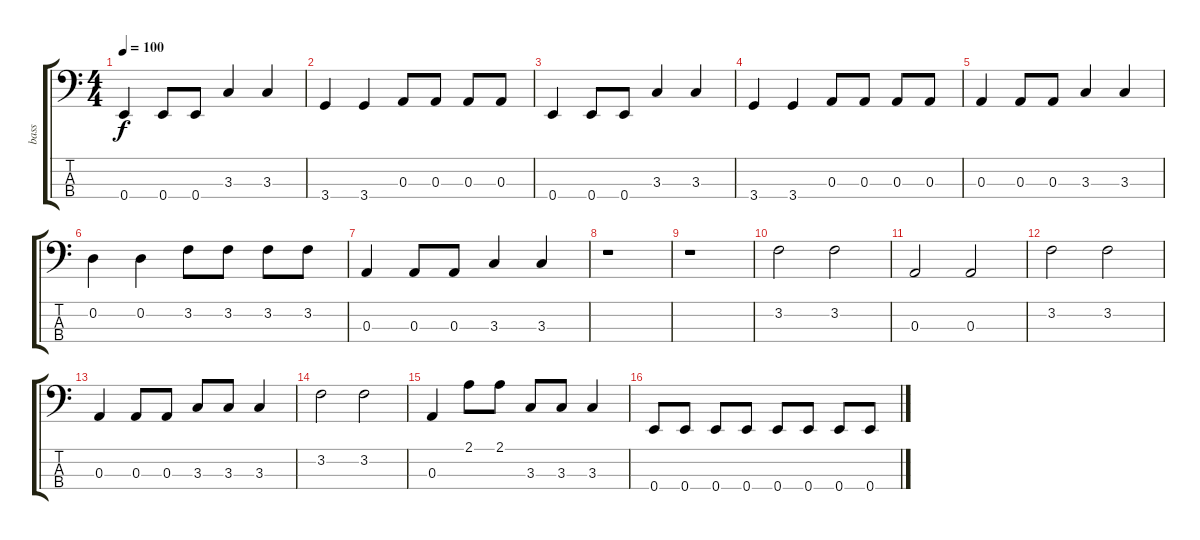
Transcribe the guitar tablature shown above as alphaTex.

\track ("bass" "bass") {instrument electricbassfinger}
\staff {score tabs}
\tuning (G2 D2 A1 E1) {hide}
\ts (4 4)
\tempo 100
\clef f4
\ks c
0.4.4{dy f} 0.4.8 0.4.8 3.3.4 3.3.4 |
3.4.4 3.4.4 0.3.8 0.3.8 0.3.8 0.3.8 |
0.4.4 0.4.8 0.4.8 3.3.4 3.3.4 |
3.4.4 3.4.4 0.3.8 0.3.8 0.3.8 0.3.8 |
0.3.4 0.3.8 0.3.8 3.3.4 3.3.4 |
0.2.4 0.2.4 3.2.8 3.2.8 3.2.8 3.2.8 |
0.3.4 0.3.8 0.3.8 3.3.4 3.3.4 |
r.1 |
r.1 |
3.2.2 3.2.2 |
0.3.2 0.3.2 |
3.2.2 3.2.2 |
0.3.4 0.3.8 0.3.8 3.3.8 3.3.8 3.3.4 |
3.2.2 3.2.2 |
0.3.4 2.1.8 2.1.8 3.3.8 3.3.8 3.3.4 |
0.4.8 0.4.8 0.4.8 0.4.8 0.4.8 0.4.8 0.4.8 0.4.8
